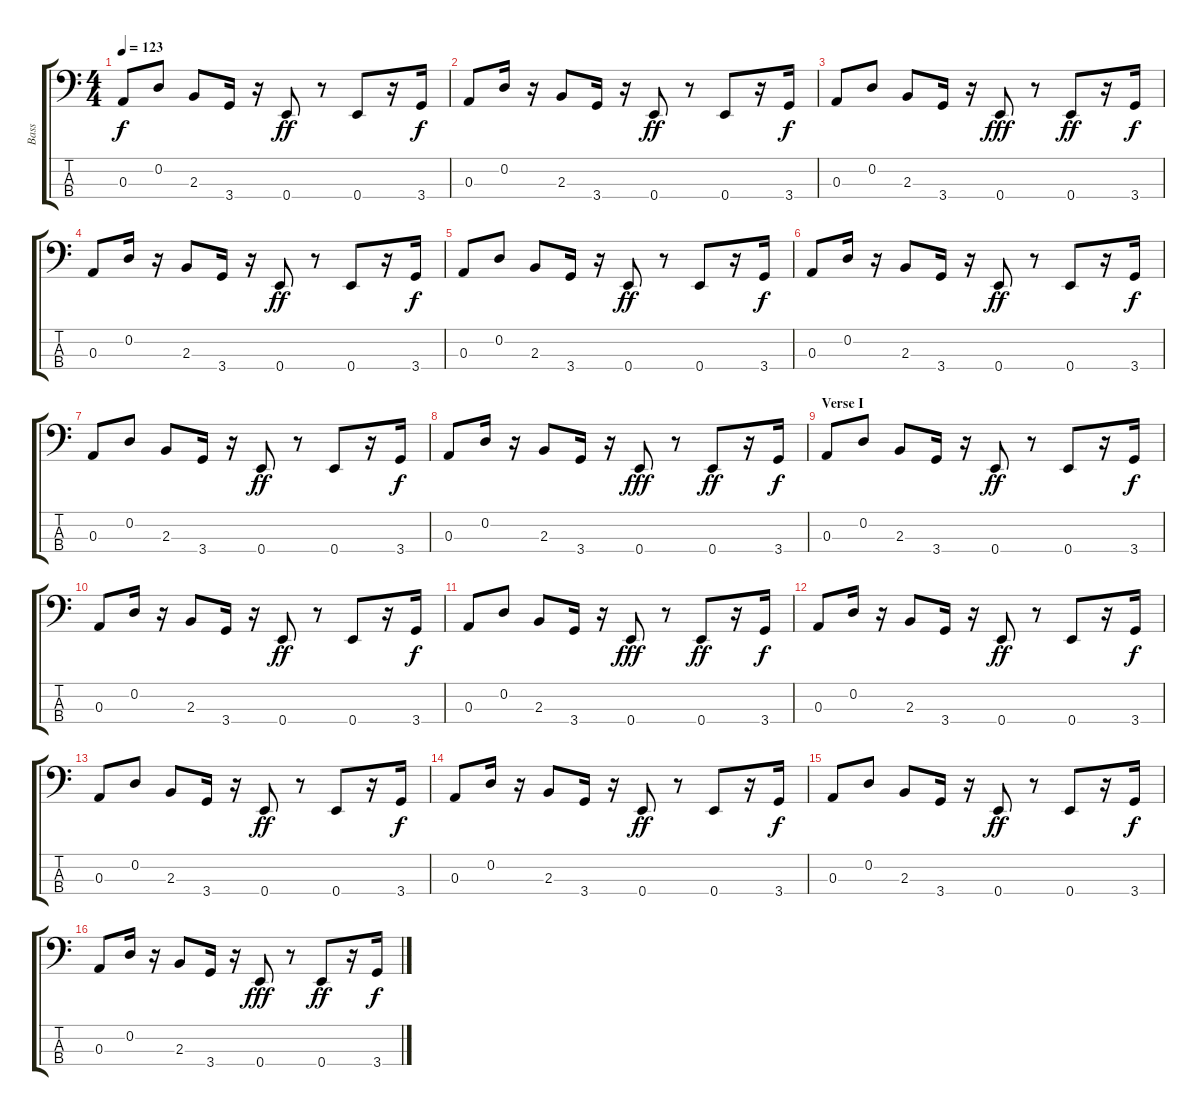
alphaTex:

\track ("Bass" "Bass") {instrument fretlessbass}
\staff {score tabs}
\tuning (G2 D2 A1 E1) {hide}
\ts (4 4)
\tempo 123
\clef f4
\ks c
0.3.8{dy f} 0.2.8 2.3.8 3.4.16 r.16 0.4.8{dy ff} r.8 0.4.8 r.16 3.4.16{dy f} |
0.3.8 0.2.16 r.16 2.3.8 3.4.16 r.16 0.4.8{dy ff} r.8 0.4.8 r.16 3.4.16{dy f} |
0.3.8 0.2.8 2.3.8 3.4.16 r.16 0.4.8{dy fff} r.8 0.4.8{dy ff} r.16 3.4.16{dy f} |
0.3.8 0.2.16 r.16 2.3.8 3.4.16 r.16 0.4.8{dy ff} r.8 0.4.8 r.16 3.4.16{dy f} |
0.3.8 0.2.8 2.3.8 3.4.16 r.16 0.4.8{dy ff} r.8 0.4.8 r.16 3.4.16{dy f} |
0.3.8 0.2.16 r.16 2.3.8 3.4.16 r.16 0.4.8{dy ff} r.8 0.4.8 r.16 3.4.16{dy f} |
0.3.8 0.2.8 2.3.8 3.4.16 r.16 0.4.8{dy ff} r.8 0.4.8 r.16 3.4.16{dy f} |
0.3.8 0.2.16 r.16 2.3.8 3.4.16 r.16 0.4.8{dy fff} r.8 0.4.8{dy ff} r.16 3.4.16{dy f} |
\section ("" "Verse I")
0.3.8 0.2.8 2.3.8 3.4.16 r.16 0.4.8{dy ff} r.8 0.4.8 r.16 3.4.16{dy f} |
0.3.8 0.2.16 r.16 2.3.8 3.4.16 r.16 0.4.8{dy ff} r.8 0.4.8 r.16 3.4.16{dy f} |
0.3.8 0.2.8 2.3.8 3.4.16 r.16 0.4.8{dy fff} r.8 0.4.8{dy ff} r.16 3.4.16{dy f} |
0.3.8 0.2.16 r.16 2.3.8 3.4.16 r.16 0.4.8{dy ff} r.8 0.4.8 r.16 3.4.16{dy f} |
0.3.8 0.2.8 2.3.8 3.4.16 r.16 0.4.8{dy ff} r.8 0.4.8 r.16 3.4.16{dy f} |
0.3.8 0.2.16 r.16 2.3.8 3.4.16 r.16 0.4.8{dy ff} r.8 0.4.8 r.16 3.4.16{dy f} |
0.3.8 0.2.8 2.3.8 3.4.16 r.16 0.4.8{dy ff} r.8 0.4.8 r.16 3.4.16{dy f} |
0.3.8 0.2.16 r.16 2.3.8 3.4.16 r.16 0.4.8{dy fff} r.8 0.4.8{dy ff} r.16 3.4.16{dy f}
